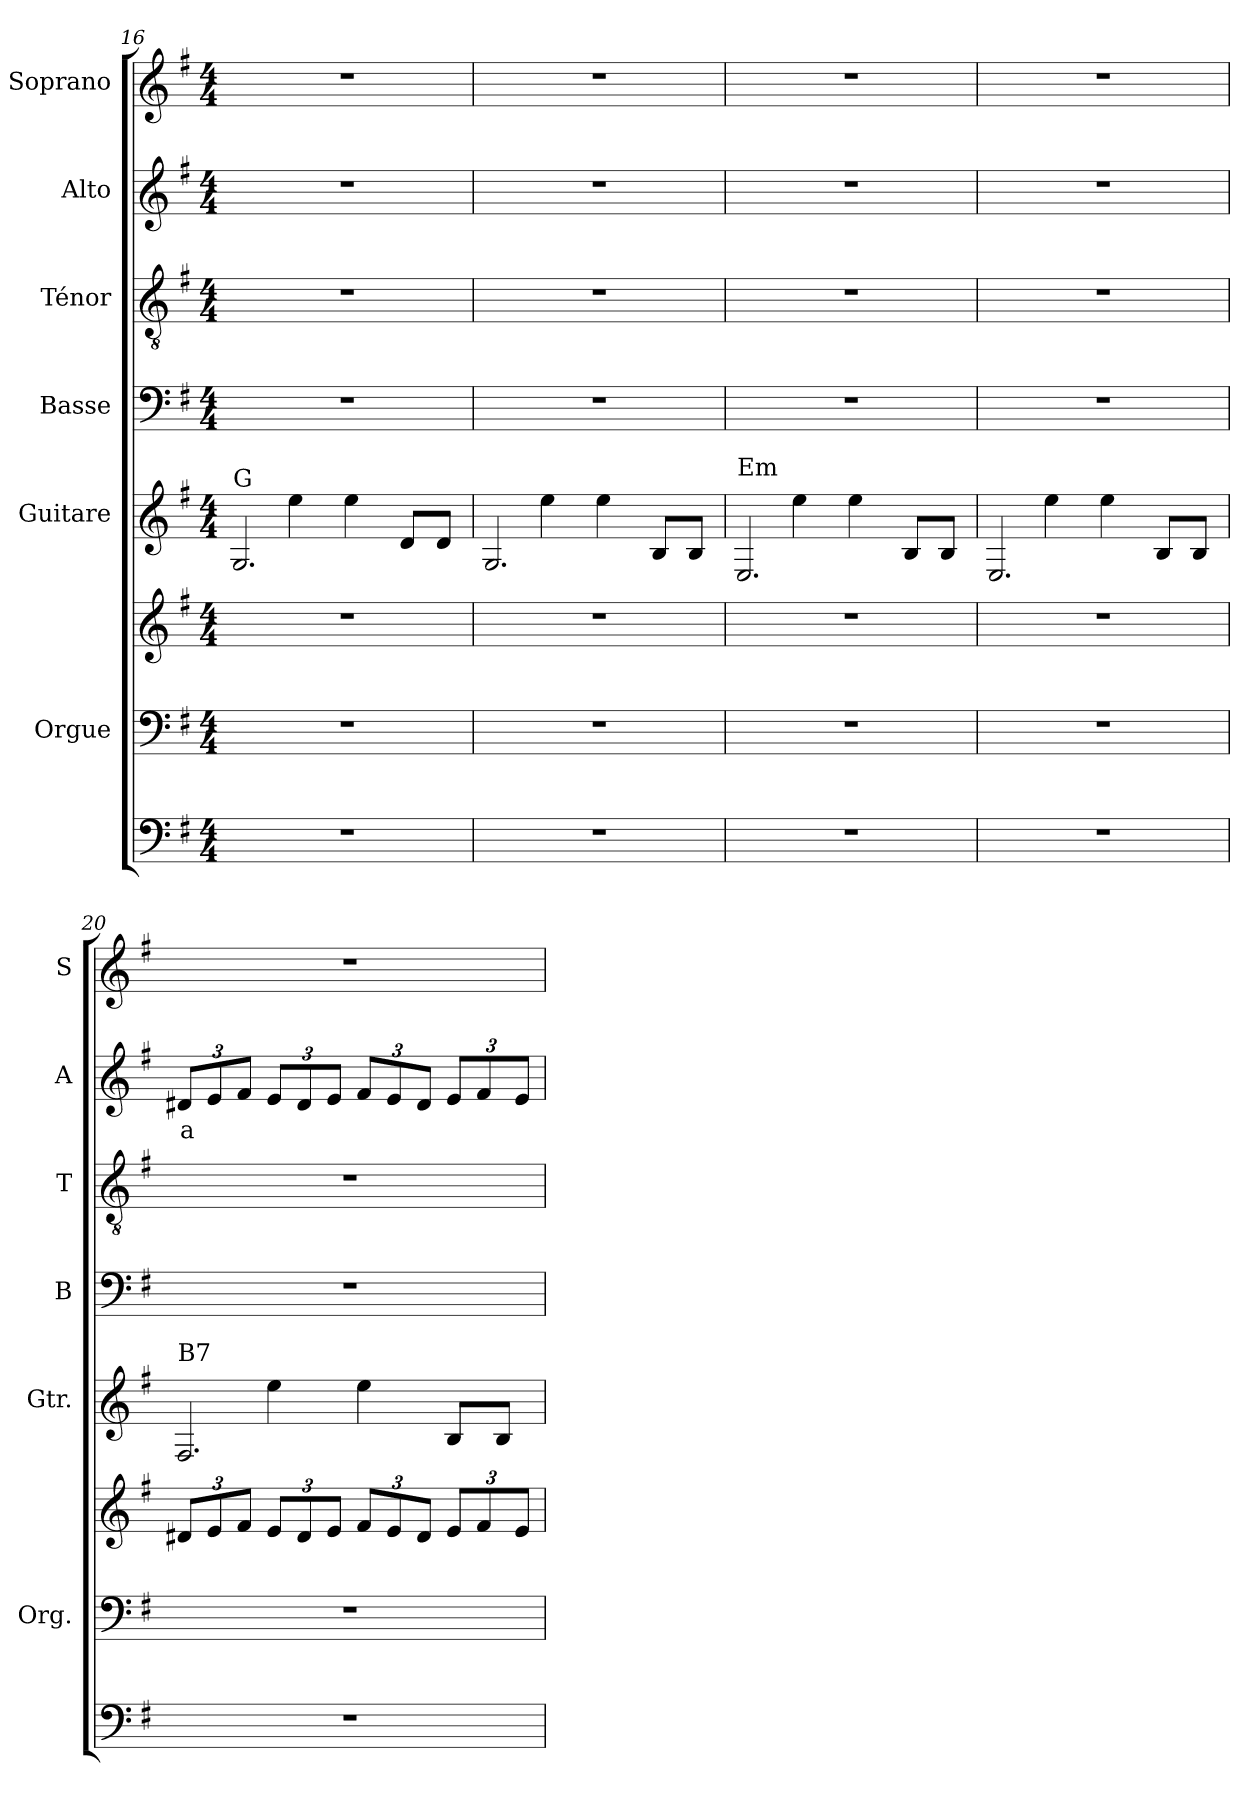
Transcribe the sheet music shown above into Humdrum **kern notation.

**kern	**kern	**kern	**kern	**kern	**kern	**kern	**text	**kern
*part7	*part6	*part6	*part5	*part4	*part3	*part2	*part2	*part1
*staff8	*staff7	*staff6	*staff5	*staff4	*staff3	*staff2	*staff2	*staff1
*	*I"Orgue	*	*I"Guitare	*I"Basse	*I"Ténor	*I"Alto	*	*I"Soprano
*	*I'Org.	*	*I'Gtr.	*I'B	*I'T	*I'A	*	*I'S
*clefF4	*clefF4	*clefG2	*clefG2	*clefF4	*clefGv2	*clefG2	*	*clefG2
*	*	*	*ITrd7c12	*	*	*	*	*
*k[f#]	*k[f#]	*k[f#]	*k[f#]	*k[f#]	*k[f#]	*k[f#]	*	*k[f#]
*e:	*e:	*e:	*e:	*e:	*e:	*e:	*	*e:
*M4/4	*M4/4	*M4/4	*M4/4	*M4/4	*M4/4	*M4/4	*	*M4/4
=16	=16	=16	=16	=16	=16	=16	=16	=16
*	*	*	*^	*	*	*	*	*
!	!	!	!LO:TX:a:t=G	!	!	!	!	!	!
1r	1r	1r	2.GG/	4e\yy	1r	1r	1r	.	1r
.	.	.	.	4e\	.	.	.	.	.
.	.	.	.	4e\	.	.	.	.	.
.	.	.	8D/L	4e\yy	.	.	.	.	.
.	.	.	8D/J	.	.	.	.	.	.
!!LO:LB:g=z
=17	=17	=17	=17	=17	=17	=17	=17	=17	=17
1r	1r	1r	2.GG/	4e\yy	1r	1r	1r	.	1r
.	.	.	.	4e\	.	.	.	.	.
.	.	.	.	4e\	.	.	.	.	.
.	.	.	8BB/L	4e\yy	.	.	.	.	.
.	.	.	8BB/J	.	.	.	.	.	.
=18	=18	=18	=18	=18	=18	=18	=18	=18	=18
!	!	!	!LO:TX:a:t=Em	!	!	!	!	!	!
1r	1r	1r	2.EE/	4g\yy	1r	1r	1r	.	1r
.	.	.	.	4e\	.	.	.	.	.
.	.	.	.	4e\	.	.	.	.	.
.	.	.	8BB/L	4ryy	.	.	.	.	.
.	.	.	8BB/J	.	.	.	.	.	.
=19	=19	=19	=19	=19	=19	=19	=19	=19	=19
1r	1r	1r	2.EE/	4g\yy	1r	1r	1r	.	1r
.	.	.	.	4e\	.	.	.	.	.
.	.	.	.	4e\	.	.	.	.	.
.	.	.	8BB/L	4ryy	.	.	.	.	.
.	.	.	8BB/J	.	.	.	.	.	.
=20	=20	=20	=20	=20	=20	=20	=20	=20	=20
!	!	!	!LO:TX:a:t=B7	!	!	!	!	!	!
!	!	!	!	!	!	!	!	!LO:LY:b	!
1r	1r	12d#X/L	2.FF#/	4g\yy	1r	1r	12d#X/L	a	1r
.	.	12e/	.	.	.	.	12e/	.	.
.	.	12f#/J	.	.	.	.	12f#/J	.	.
.	.	12e/L	.	4e\	.	.	12e/L	.	.
.	.	12d#/	.	.	.	.	12d#/	.	.
.	.	12e/J	.	.	.	.	12e/J	.	.
.	.	12f#/L	.	4e\	.	.	12f#/L	.	.
.	.	12e/	.	.	.	.	12e/	.	.
.	.	12d#/J	.	.	.	.	12d#/J	.	.
.	.	12e/L	8BB/L	4ryy	.	.	12e/L	.	.
.	.	12f#/	.	.	.	.	12f#/	.	.
.	.	.	8BB/J	.	.	.	.	.	.
.	.	12e/J	.	.	.	.	12e/J	.	.
*	*	*	*v	*v	*	*	*	*	*
=	=	=	=	=	=	=	=	=
*-	*-	*-	*-	*-	*-	*-	*-	*-
